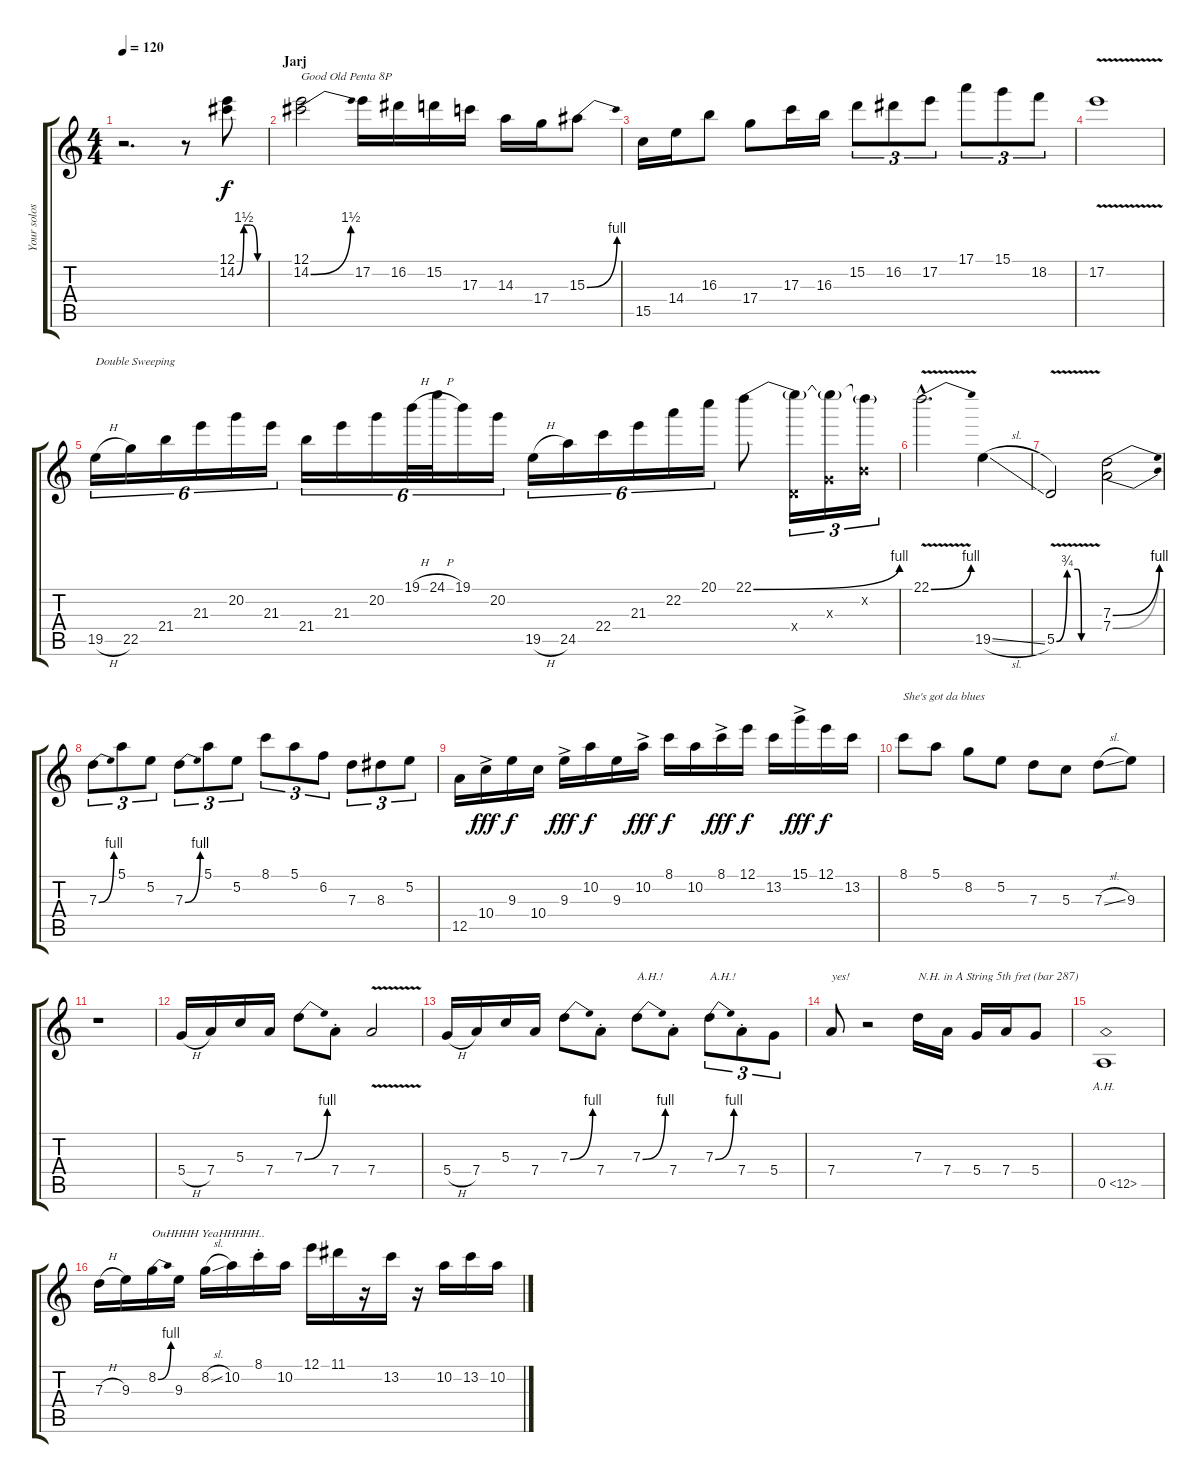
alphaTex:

\track ("Your solos here!" "Your solos") {instrument distortionguitar}
\staff {score tabs}
\tuning (E4 B3 G3 D3 A2 E2) {hide}
\ts (4 4)
\tempo 120
\clef g2
\ks c
r.2{d dy f volume 11 instrument distortionguitar} r.8 (12.1 14.2{be (custom 0 0 15 6 30 6 45 0 60 0)}).8 |
\section ("" "Jarj")
(12.1 14.2{be (bend 0 0 60 6)}).2{txt "Good Old Penta 8P"} 17.2.16 16.2.16 15.2.16 17.3.16 14.3.16 17.4.16 15.3{be (bend 0 0 60 4)}.8 |
15.5.16 14.4.16 16.3.8 17.4.8 17.3.16 16.3.16 15.2.8{tu (3 2)} 16.2.8{tu (3 2)} 17.2.8{tu (3 2)} 17.1.8{tu (3 2)} 15.1.8{tu (3 2)} 18.2.8{tu (3 2)} |
17.2{v}.1 |
19.5{h}.16{tu (6 4) txt "Double Sweeping"} 22.5.16{tu (6 4)} 21.4.16{tu (6 4)} 21.3.16{tu (6 4)} 20.2.16{tu (6 4)} 21.3.16{tu (6 4)} 21.4.16{tu (6 4)} 21.3.16{tu (6 4)} 20.2.16{tu (6 4)} 19.1{h}.32{tu (6 4)} 24.1{h}.32{tu (6 4)} 19.1.16{tu (6 4)} 20.2.16{tu (6 4)} 19.5{h}.16{tu (6 4)} 24.5.16{tu (6 4)} 22.4.16{tu (6 4)} 21.3.16{tu (6 4)} 22.2.16{tu (6 4)} 20.1.16{tu (6 4)} 22.1{be (bend 0 0 60 4)}.8 (22.1{t} 0.4{x}).16{tu (3 2)} (22.1{t} 0.3{x}).16{tu (3 2)} (22.1{t} 0.2{x}).16{tu (3 2)} |
22.1{be (bend 0 0 60 4) v hac}.2{d} 19.5{sl}.4 |
5.5{be (custom 0 0 15 3 30 3 35 0 60 0) v}.2 (7.3{be (bend 0 0 60 4)} 7.4{be (bend 0 0 60 4)}).2 |
7.3{be (bend 0 0 60 4)}.8{tu (3 2)} 5.1.8{tu (3 2)} 5.2.8{tu (3 2)} 7.3{be (bend 0 0 60 4)}.8{tu (3 2)} 5.1.8{tu (3 2)} 5.2.8{tu (3 2)} 8.1.8{tu (3 2)} 5.1.8{tu (3 2)} 6.2.8{tu (3 2)} 7.3.8{tu (3 2)} 8.3.8{tu (3 2)} 5.2.8{tu (3 2)} |
12.5.16 10.4{ac}.16{dy fff} 9.3.16{dy f} 10.4.16 9.3{ac}.16{dy fff} 10.2.16{dy f} 9.3.16 10.2{ac}.16{dy fff} 8.1.16{dy f} 10.2.16 8.1{ac}.16{dy fff} 12.1.16{dy f} 13.2.16 15.1{ac}.16{dy fff} 12.1.16{dy f} 13.2.16 |
8.1.8{txt "She's got da blues"} 5.1.8 8.2.8 5.2.8 7.3.8 5.3.8 7.3{sl}.8 9.3.8 |
r.1 |
5.4{h}.16 7.4.16 5.3.16 7.4.16 7.3{be (bend 0 0 60 4)}.8 7.4{st}.8 7.4{v}.2 |
5.4{h}.16 7.4.16 5.3.16 7.4.16 7.3{be (bend 0 0 60 4)}.8 7.4{st}.8 7.3{be (bend 0 0 60 4)}.8{txt "A.H.!" instrument guitarharmonics} 7.4{st}.8{instrument distortionguitar} 7.3{be (bend 0 0 60 4)}.8{tu (3 2) txt "A.H.!" instrument guitarharmonics} 7.4{st}.8{tu (3 2) instrument distortionguitar} 5.4.8{tu (3 2)} |
7.4.8{txt "yes!" instrument distortionguitar} r.2 7.3.16{txt "N.H. in A String 5th fret (bar 287)"} 7.4.16 5.4.16 7.4.16 5.4.8 |
0.5{ah 12}.1{instrument guitarharmonics} |
7.3{h}.16{instrument distortionguitar} 9.3.16 8.2{be (bend 0 0 60 4)}.16{txt "OuHHHH YeaHHHHH.."} 9.3.16 8.2{sl}.16 10.2.16 8.1{st}.16 10.2.16 12.1.16 11.1.16 r.16 13.2.16 r.16 10.2.16 13.2.16 10.2.16
